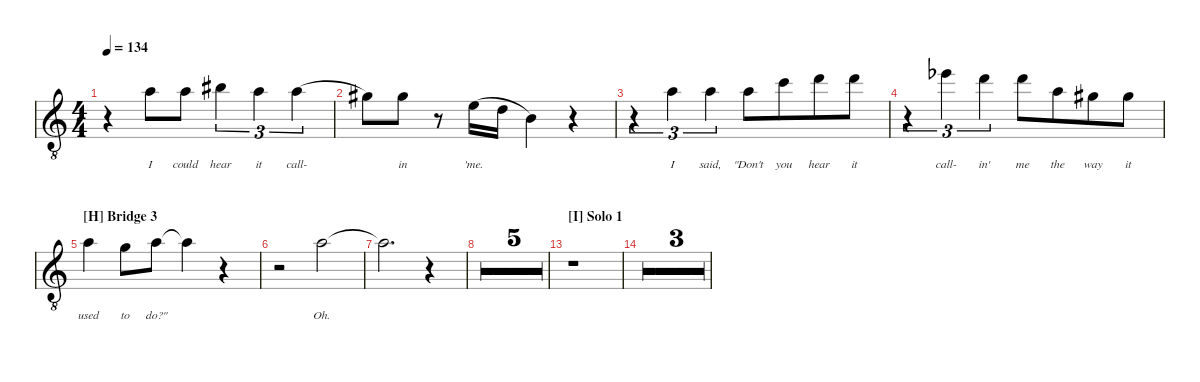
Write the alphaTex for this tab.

\hideDynamics
\bracketExtendMode nobrackets
\singleTrackTrackNamePolicy hidden
\multiTrackTrackNamePolicy hidden
\firstSystemTrackNameMode fullname
\firstSystemTrackNameOrientation horizontal
\otherSystemsTrackNameOrientation horizontal
\track ("Vocal" "Voc.") {multiBarRest instrument voiceoohs}
\staff {score}
\tuning (E4 B3 G3 D3 A2 E2)
\ts (4 4)
\tempo 134
\clef g2
\ottava 8vb
\ks aminor
r.4{dy mf} 5.1.8{lyrics (0 "I") lyrics (1 "") lyrics (2 "") lyrics (3 "") lyrics (4 "")} 5.1.8{lyrics (0 "could") lyrics (1 "") lyrics (2 "") lyrics (3 "") lyrics (4 "")} 8.1{acc #}.4{tu (3 2) lyrics (0 "hear") lyrics (1 "") lyrics (2 "") lyrics (3 "") lyrics (4 "")} 5.1.4{tu (3 2) lyrics (0 "it") lyrics (1 "") lyrics (2 "") lyrics (3 "") lyrics (4 "")} 5.1.4{tu (3 2) lyrics (0 "call-") lyrics (1 "") lyrics (2 "") lyrics (3 "") lyrics (4 "") legatoorigin} |
4.1{acc #}.8 4.1{acc #}.8{lyrics (0 "in") lyrics (1 "") lyrics (2 "") lyrics (3 "") lyrics (4 "")} r.8 5.2.16{lyrics (0 "'me.") lyrics (1 "") lyrics (2 "") lyrics (3 "") lyrics (4 "") legatoorigin} 3.2.16{legatoorigin} 4.3.4 r.4 |
r.4{tu (3 2)} 5.1.4{tu (3 2) lyrics (0 "I") lyrics (1 "") lyrics (2 "") lyrics (3 "") lyrics (4 "")} 5.1.4{tu (3 2) lyrics (0 "said,") lyrics (1 "") lyrics (2 "") lyrics (3 "") lyrics (4 "")} 5.1.8{lyrics (0 "\"Don't") lyrics (1 "") lyrics (2 "") lyrics (3 "") lyrics (4 "") beam merge} 8.1.8{lyrics (0 "you") lyrics (1 "") lyrics (2 "") lyrics (3 "") lyrics (4 "") beam merge} 10.1.8{lyrics (0 "hear") lyrics (1 "") lyrics (2 "") lyrics (3 "") lyrics (4 "") beam merge} 10.1.8{lyrics (0 "it") lyrics (1 "") lyrics (2 "") lyrics (3 "") lyrics (4 "")} |
r.4{tu (3 2)} 11.1{acc b}.4{tu (3 2) lyrics (0 "call-") lyrics (1 "") lyrics (2 "") lyrics (3 "") lyrics (4 "")} 10.1.4{tu (3 2) lyrics (0 "in'") lyrics (1 "") lyrics (2 "") lyrics (3 "") lyrics (4 "")} 10.1.8{lyrics (0 "me") lyrics (1 "") lyrics (2 "") lyrics (3 "") lyrics (4 "") beam merge} 5.1.8{lyrics (0 "the") lyrics (1 "") lyrics (2 "") lyrics (3 "") lyrics (4 "") beam merge} 4.1{acc #}.8{lyrics (0 "way") lyrics (1 "") lyrics (2 "") lyrics (3 "") lyrics (4 "") beam merge} 4.1{acc #}.8{lyrics (0 "it") lyrics (1 "") lyrics (2 "") lyrics (3 "") lyrics (4 "")} |
\section ("H" "Bridge 3")
5.1.4{lyrics (0 "used") lyrics (1 "") lyrics (2 "") lyrics (3 "") lyrics (4 "")} 3.1.8{lyrics (0 "to") lyrics (1 "") lyrics (2 "") lyrics (3 "") lyrics (4 "")} 5.1.8{lyrics (0 "do?\"") lyrics (1 "") lyrics (2 "") lyrics (3 "") lyrics (4 "")} 5.1{t}.4 r.4 |
r.2 5.1.2{lyrics (0 "Oh.") lyrics (1 "") lyrics (2 "") lyrics (3 "") lyrics (4 "")} |
5.1{t}.2{d} r.4 |
r.1 |
r.1 |
r.1 |
r.1 |
r.1 |
\section ("I" "Solo 1")
r.1 |
r.1 |
r.1 |
r.1
